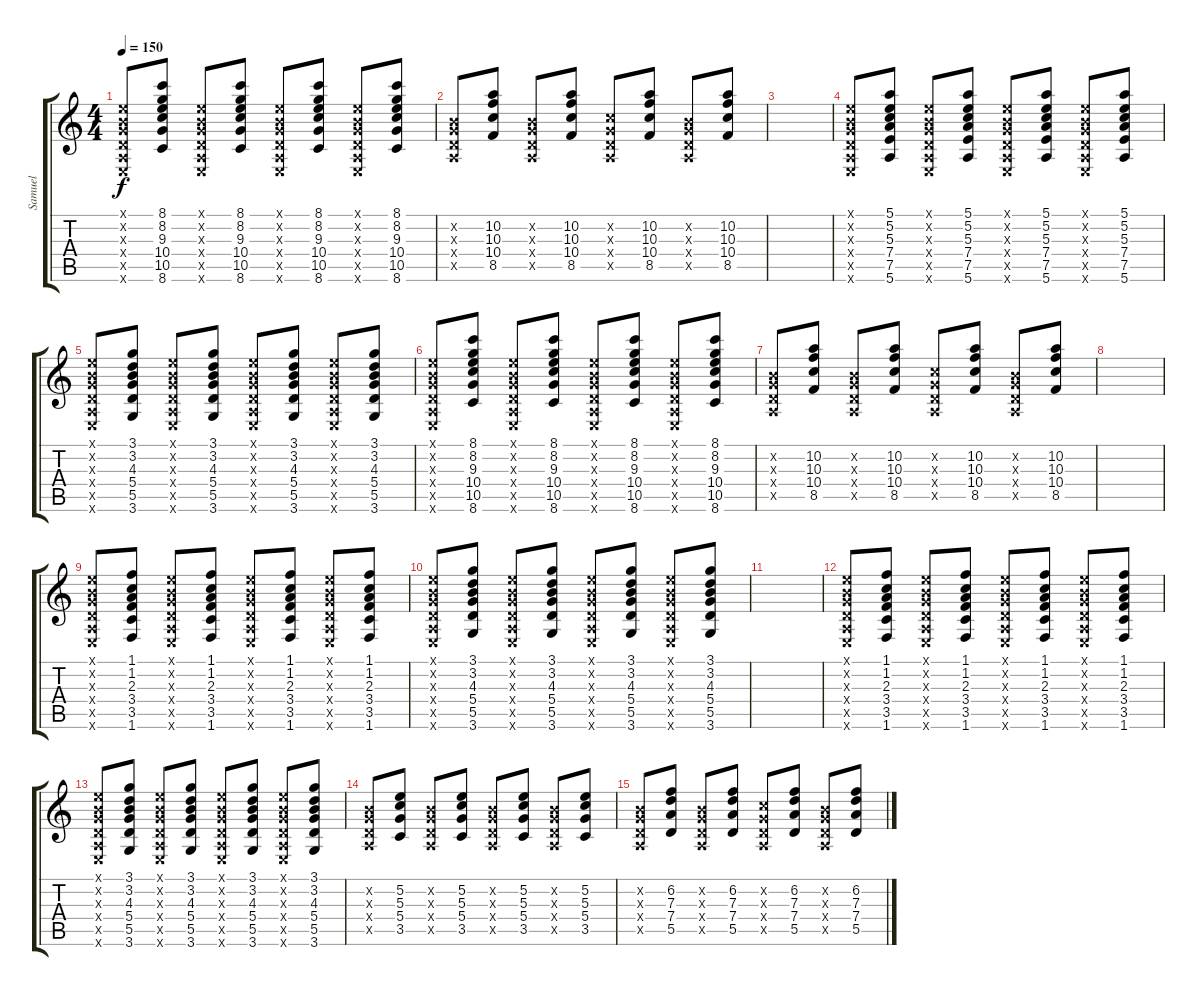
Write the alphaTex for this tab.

\track ("Samuel" "Samuel") {instrument distortionguitar}
\staff {score tabs}
\tuning (E4 B3 G3 D3 A2 E2) {hide}
\ts (4 4)
\tempo 150
\clef g2
\ks c
(0.1{x} 0.2{x} 0.3{x} 0.4{x} 0.5{x} 0.6{x}).8{dy f} (8.1 8.2 9.3 10.4 10.5 8.6).8 (0.1{x} 0.2{x} 0.3{x} 0.4{x} 0.5{x} 0.6{x}).8 (8.1 8.2 9.3 10.4 10.5 8.6).8 (0.1{x} 0.2{x} 0.3{x} 0.4{x} 0.5{x} 0.6{x}).8 (8.1 8.2 9.3 10.4 10.5 8.6).8 (0.1{x} 0.2{x} 0.3{x} 0.4{x} 0.5{x} 0.6{x}).8 (8.1 8.2 9.3 10.4 10.5 8.6).8 |
(0.2{x} 0.3{x} 0.4{x} 0.5{x}).8 (10.2 10.3 10.4 8.5).8 (0.2{x} 0.3{x} 0.4{x} 0.5{x}).8 (10.2 10.3 10.4 8.5).8 (1.2{x} 0.3{x} 0.4{x} 0.5{x}).8 (10.2 10.3 10.4 8.5).8 (0.2{x} 0.3{x} 0.4{x} 0.5{x}).8 (10.2 10.3 10.4 8.5).8 |
|
(0.1{x} 0.2{x} 0.3{x} 0.4{x} 0.5{x} 0.6{x}).8 (5.1 5.2 5.3 7.4 7.5 5.6).8 (0.1{x} 0.2{x} 0.3{x} 0.4{x} 0.5{x} 0.6{x}).8 (5.1 5.2 5.3 7.4 7.5 5.6).8 (0.1{x} 0.2{x} 0.3{x} 0.4{x} 0.5{x} 0.6{x}).8 (5.1 5.2 5.3 7.4 7.5 5.6).8 (0.1{x} 0.2{x} 0.3{x} 0.4{x} 0.5{x} 0.6{x}).8 (5.1 5.2 5.3 7.4 7.5 5.6).8 |
(0.1{x} 0.2{x} 0.3{x} 0.4{x} 0.5{x} 0.6{x}).8 (3.1 3.2 4.3 5.4 5.5 3.6).8 (0.1{x} 0.2{x} 0.3{x} 0.4{x} 0.5{x} 0.6{x}).8 (3.1 3.2 4.3 5.4 5.5 3.6).8 (0.1{x} 0.2{x} 0.3{x} 0.4{x} 0.5{x} 0.6{x}).8 (3.1 3.2 4.3 5.4 5.5 3.6).8 (0.1{x} 0.2{x} 0.3{x} 0.4{x} 0.5{x} 0.6{x}).8 (3.1 3.2 4.3 5.4 5.5 3.6).8 |
(0.1{x} 0.2{x} 0.3{x} 0.4{x} 0.5{x} 0.6{x}).8 (8.1 8.2 9.3 10.4 10.5 8.6).8 (0.1{x} 0.2{x} 0.3{x} 0.4{x} 0.5{x} 0.6{x}).8 (8.1 8.2 9.3 10.4 10.5 8.6).8 (0.1{x} 0.2{x} 0.3{x} 0.4{x} 0.5{x} 0.6{x}).8 (8.1 8.2 9.3 10.4 10.5 8.6).8 (0.1{x} 0.2{x} 0.3{x} 0.4{x} 0.5{x} 0.6{x}).8 (8.1 8.2 9.3 10.4 10.5 8.6).8 |
(0.2{x} 0.3{x} 0.4{x} 0.5{x}).8 (10.2 10.3 10.4 8.5).8 (0.2{x} 0.3{x} 0.4{x} 0.5{x}).8 (10.2 10.3 10.4 8.5).8 (1.2{x} 0.3{x} 0.4{x} 0.5{x}).8 (10.2 10.3 10.4 8.5).8 (0.2{x} 0.3{x} 0.4{x} 0.5{x}).8 (10.2 10.3 10.4 8.5).8 |
|
(0.1{x} 0.2{x} 0.3{x} 0.4{x} 0.5{x} 0.6{x}).8 (1.1 1.2 2.3 3.4 3.5 1.6).8 (0.1{x} 0.2{x} 0.3{x} 0.4{x} 0.5{x} 0.6{x}).8 (1.1 1.2 2.3 3.4 3.5 1.6).8 (0.1{x} 0.2{x} 0.3{x} 0.4{x} 0.5{x} 0.6{x}).8 (1.1 1.2 2.3 3.4 3.5 1.6).8 (0.1{x} 0.2{x} 0.3{x} 0.4{x} 0.5{x} 0.6{x}).8 (1.1 1.2 2.3 3.4 3.5 1.6).8 |
(0.1{x} 0.2{x} 0.3{x} 0.4{x} 0.5{x} 0.6{x}).8 (3.1 3.2 4.3 5.4 5.5 3.6).8 (0.1{x} 0.2{x} 0.3{x} 0.4{x} 0.5{x} 0.6{x}).8 (3.1 3.2 4.3 5.4 5.5 3.6).8 (0.1{x} 0.2{x} 0.3{x} 0.4{x} 0.5{x} 0.6{x}).8 (3.1 3.2 4.3 5.4 5.5 3.6).8 (0.1{x} 0.2{x} 0.3{x} 0.4{x} 0.5{x} 0.6{x}).8 (3.1 3.2 4.3 5.4 5.5 3.6).8 |
|
(0.1{x} 0.2{x} 0.3{x} 0.4{x} 0.5{x} 0.6{x}).8 (1.1 1.2 2.3 3.4 3.5 1.6).8 (0.1{x} 0.2{x} 0.3{x} 0.4{x} 0.5{x} 0.6{x}).8 (1.1 1.2 2.3 3.4 3.5 1.6).8 (0.1{x} 0.2{x} 0.3{x} 0.4{x} 0.5{x} 0.6{x}).8 (1.1 1.2 2.3 3.4 3.5 1.6).8 (0.1{x} 0.2{x} 0.3{x} 0.4{x} 0.5{x} 0.6{x}).8 (1.1 1.2 2.3 3.4 3.5 1.6).8 |
(0.1{x} 0.2{x} 0.3{x} 0.4{x} 0.5{x} 0.6{x}).8 (3.1 3.2 4.3 5.4 5.5 3.6).8 (0.1{x} 0.2{x} 0.3{x} 0.4{x} 0.5{x} 0.6{x}).8 (3.1 3.2 4.3 5.4 5.5 3.6).8 (0.1{x} 0.2{x} 0.3{x} 0.4{x} 0.5{x} 0.6{x}).8 (3.1 3.2 4.3 5.4 5.5 3.6).8 (0.1{x} 0.2{x} 0.3{x} 0.4{x} 0.5{x} 0.6{x}).8 (3.1 3.2 4.3 5.4 5.5 3.6).8 |
(0.2{x} 0.3{x} 0.4{x} 0.5{x}).8 (5.2 5.3 5.4 3.5).8 (0.2{x} 0.3{x} 0.4{x} 0.5{x}).8 (5.2 5.3 5.4 3.5).8 (0.2{x} 0.3{x} 0.4{x} 0.5{x}).8 (5.2 5.3 5.4 3.5).8 (0.2{x} 0.3{x} 0.4{x} 0.5{x}).8 (5.2 5.3 5.4 3.5).8 |
(0.2{x} 0.3{x} 0.4{x} 0.5{x}).8 (6.2 7.3 7.4 5.5).8 (0.2{x} 0.3{x} 0.4{x} 0.5{x}).8 (6.2 7.3 7.4 5.5).8 (1.2{x} 0.3{x} 0.4{x} 0.5{x}).8 (6.2 7.3 7.4 5.5).8 (0.2{x} 0.3{x} 0.4{x} 0.5{x}).8 (6.2 7.3 7.4 5.5).8
